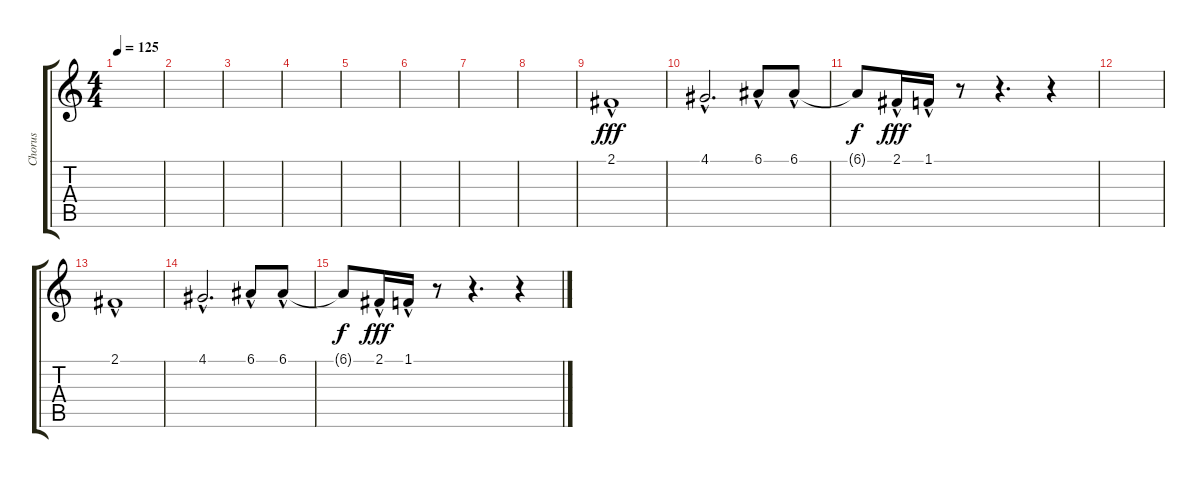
\track ("Chorus" "Chorus") {instrument pad4choir}
\staff {score tabs}
\tuning (E4 B3 G3 D3 A2 E2) {hide}
\ts (4 4)
\tempo 125
\clef g2
\ks c
|
|
|
|
|
|
|
|
2.1{hac}.1{dy fff} |
4.1{hac}.2{d} 6.1{hac}.8 6.1{hac}.8 |
6.1{t}.8{dy f} 2.1{hac}.16{dy fff} 1.1{hac}.16 r.8 r.4{d} r.4 |
|
2.1{hac}.1 |
4.1{hac}.2{d} 6.1{hac}.8 6.1{hac}.8 |
6.1{t}.8{dy f} 2.1{hac}.16{dy fff} 1.1{hac}.16 r.8 r.4{d} r.4
